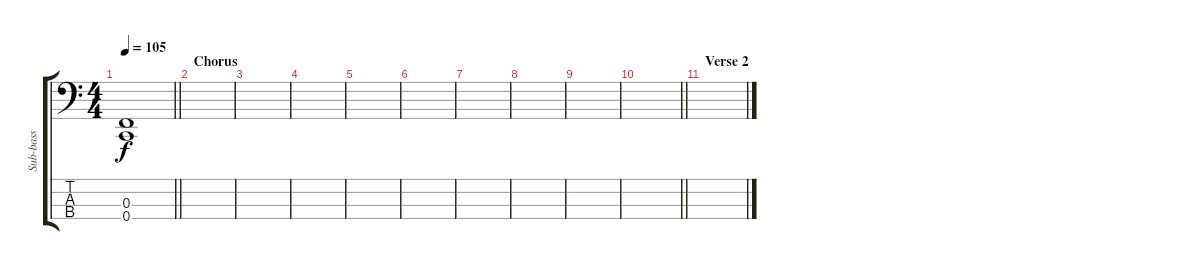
\track ("Sub-bass" "Sub-bass") {instrument electricbasspick}
\staff {score tabs}
\tuning (Eb2 Bb1 F1 C1) {hide}
\ts (4 4)
\tempo 105
\clef f4
\barLineRight lightlight
\ks c
(0.3{t} 0.4{t}).1{dy f} |
\section ("" "Chorus ")
|
|
|
|
|
|
|
|
\barLineRight lightlight
|
\section ("" "Verse 2")
